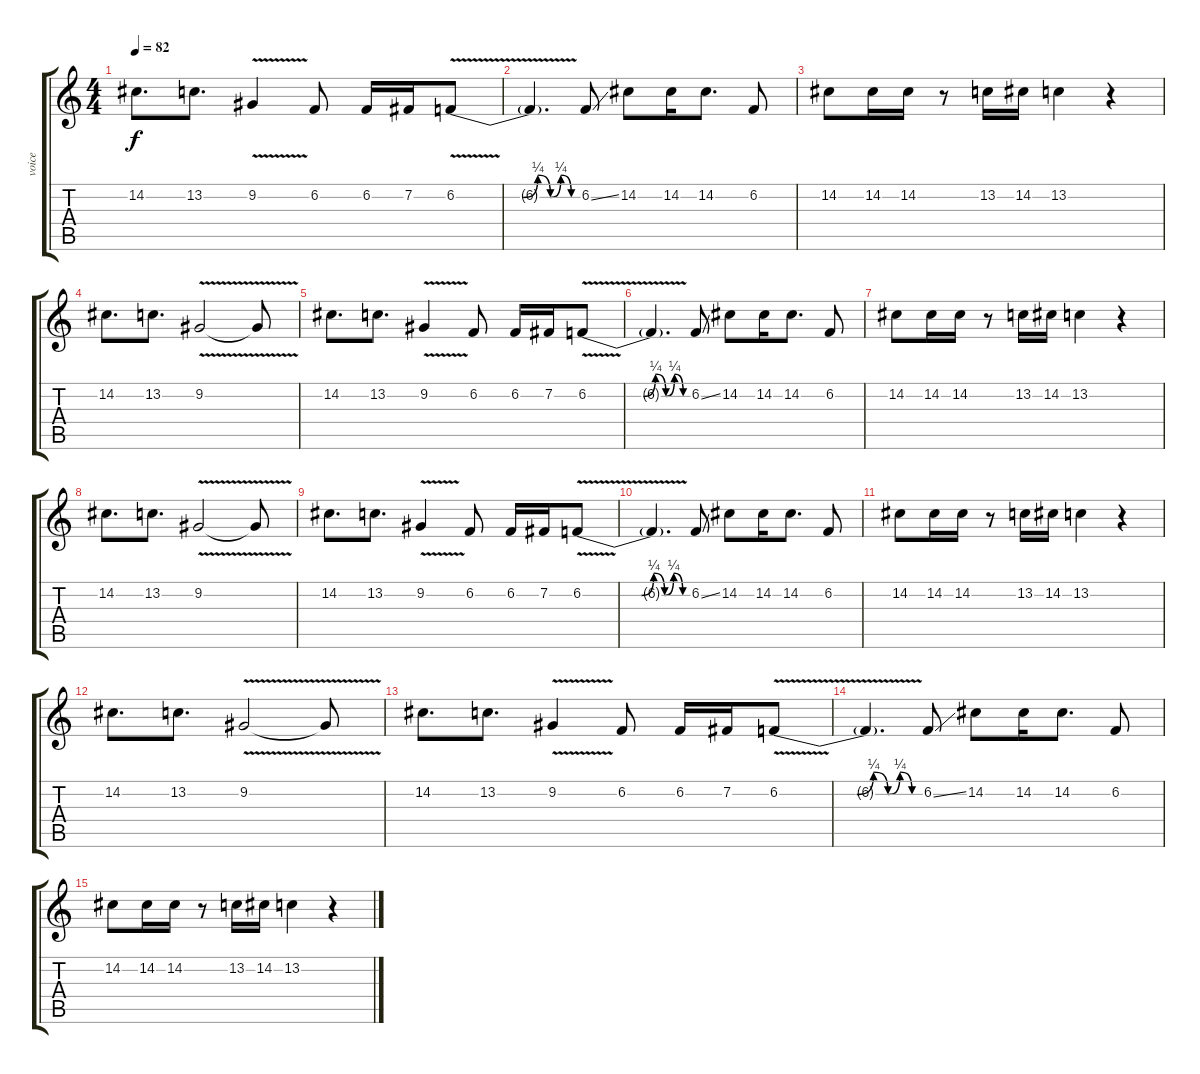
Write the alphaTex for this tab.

\track ("voice" "voice") {instrument panflute}
\staff {score tabs}
\tuning (E4 B3 G3 D3 A2 E2) {hide}
\ts (4 4)
\tempo 82
\clef g2
\ks c
14.2.8{d dy f} 13.2.8{d} 9.2{v}.4 6.2.8 6.2.16 7.2.16 6.2{be (custom 0 0 32 0 39 1 45 0 50 1 55 0 60 0) v}.8 |
6.2{t}.4{d} 6.2{ss}.8 14.2.8 14.2.16 14.2.8{d} 6.2.8 |
14.2.8 14.2.16 14.2.16 r.8 13.2.16 14.2.16 13.2.4 r.4 |
14.2.8{d} 13.2.8{d} 9.2{v}.2 9.2{t}.8 |
14.2.8{d} 13.2.8{d} 9.2{v}.4 6.2.8 6.2.16 7.2.16 6.2{be (custom 0 0 32 0 39 1 45 0 50 1 55 0 60 0) v}.8 |
6.2{t}.4{d} 6.2{ss}.8 14.2.8 14.2.16 14.2.8{d} 6.2.8 |
14.2.8 14.2.16 14.2.16 r.8 13.2.16 14.2.16 13.2.4 r.4 |
14.2.8{d} 13.2.8{d} 9.2{v}.2 9.2{t}.8 |
14.2.8{d} 13.2.8{d} 9.2{v}.4 6.2.8 6.2.16 7.2.16 6.2{be (custom 0 0 32 0 39 1 45 0 50 1 55 0 60 0) v}.8 |
6.2{t}.4{d} 6.2{ss}.8 14.2.8 14.2.16 14.2.8{d} 6.2.8 |
14.2.8 14.2.16 14.2.16 r.8 13.2.16 14.2.16 13.2.4 r.4 |
14.2.8{d} 13.2.8{d} 9.2{v}.2 9.2{t}.8 |
14.2.8{d} 13.2.8{d} 9.2{v}.4 6.2.8 6.2.16 7.2.16 6.2{be (custom 0 0 32 0 39 1 45 0 50 1 55 0 60 0) v}.8 |
6.2{t}.4{d} 6.2{ss}.8 14.2.8 14.2.16 14.2.8{d} 6.2.8 |
14.2.8 14.2.16 14.2.16 r.8 13.2.16 14.2.16 13.2.4 r.4
